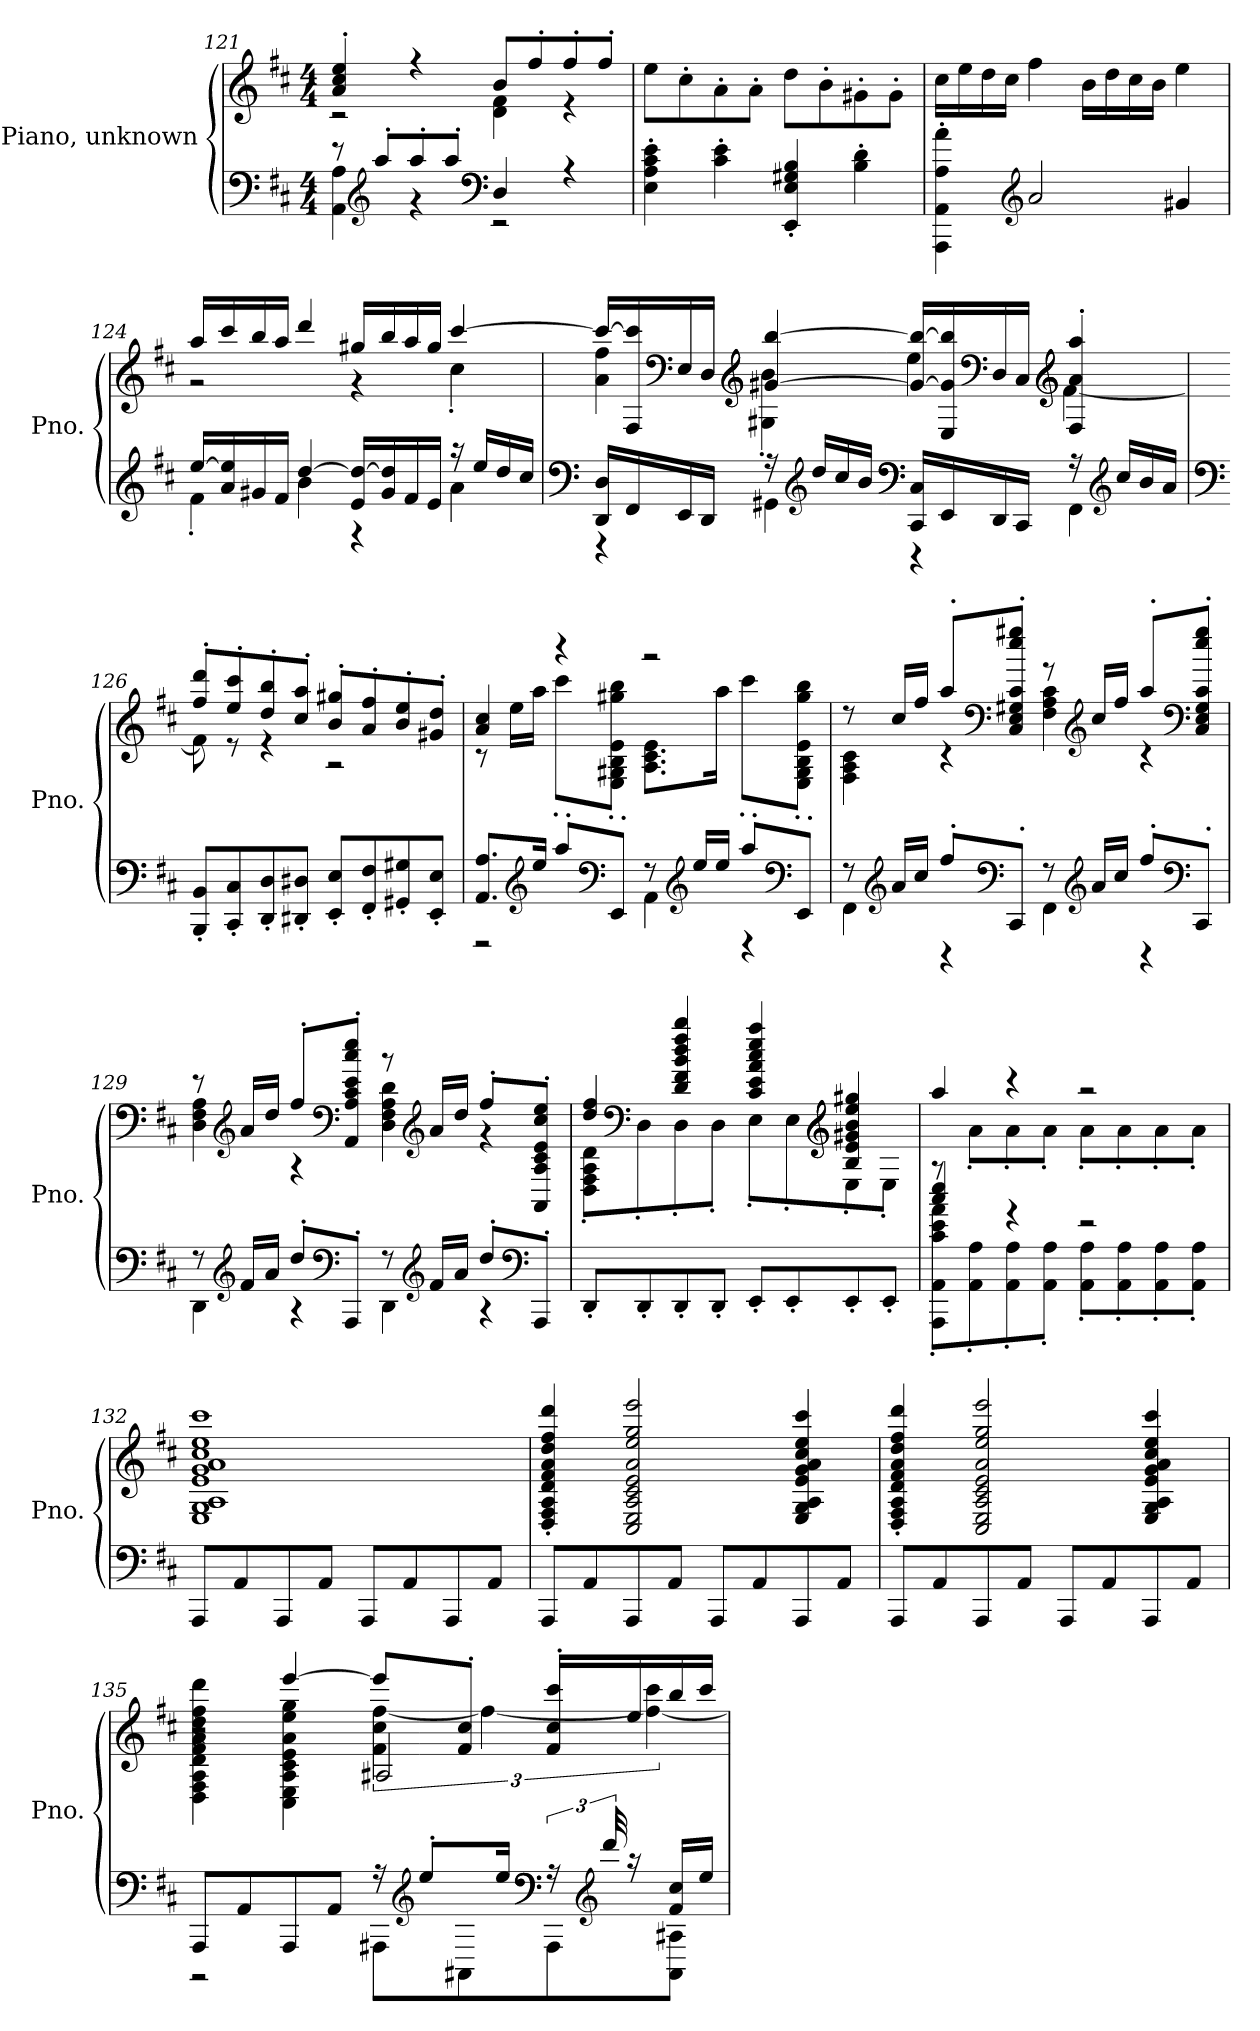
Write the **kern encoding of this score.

**kern	**kern
*part1	*part1
*staff2	*staff1
*I"Piano, unknown	*
*I'Pno.	*
*clefF4	*clefG2
*k[f#c#]	*k[f#c#]
*M4/4	*M4/4
=121	=121
*^	*^
8r	4AA\ 4A\	4a/' 4cc#/' 4ee/'	2r
*clefG2	*	*	*
8aa'/L	.	.	.
8aa'/	4r	4r	.
8aa'/J	.	.	.
*clefF4	*	*	*
4D/	2r	8b/L	4d\ 4f#\
.	.	8ff#'/	.
4r	.	8ff#'/	4r
.	.	8ff#'/J	.
*v	*v	*	*
*	*v	*v
=122	=122
4E\' 4A\' 4c#\' 4e\'	8ee\L
.	8cc#'\
4c#\' 4e\'	8a'\
.	8a'\J
4EE/' 4E/' 4G#X/' 4B/'	8dd\L
.	8b'\
4B\' 4d\'	8g#X'\
.	8g#'\J
!!LO:LB:g=z
=123	=123
4AAA\' 4AA\' 4A\' 4a\'	16cc#\LL
.	16ee\
.	16dd\
.	16cc#\JJ
*clefG2	*
2a/	4ff#\
.	16b\LL
.	16dd\
.	16cc#\
.	16b\JJ
4g#X/	4ee\
=124	=124
*^	*^
[16ee/LL	4f#'\	16aa/LL	2r
16a/ 16ee/]	.	16ccc#/	.
16g#X/	.	16bb/	.
16f#/JJ	.	16aa/JJ	.
[4dd/	4b\	4ddd/	.
16e/ 16dd/_LL	4r	16gg#X/LL	4r
16g#/ 16dd/]	.	16bb/	.
16f#/	.	16aa/	.
16e/JJ	.	16gg#/JJ	.
16r	4a\	[4ccc#/	4cc#'\
16ee/LL	.	.	.
16dd/	.	.	.
16cc#/JJ	.	.	.
!!LO:LB:g=z	!!
=125	=125	=125	=125
*clefF4	*	*	*
16DD/ 16D/LL	4r	16ccc#/LL_	4a\ 4ff#\
16FF#/	.	16F#/ 16ccc#/]	.
*	*	*clefF4	*
16EE/	.	16E/	.
16DD/JJ	.	16D/JJ	.
*	*	*clefG2	*
16r	4GG#X\	[4g#X/ [4bb/	4G#X\' 4b\'
*clefG2	*	*	*
16dd/LL	.	.	.
16cc#/	.	.	.
16b/JJ	.	.	.
*clefF4	*	*	*
16CC#/ 16C#/LL	4r	16g#/_ 16bb/_LL	4ee\
16EE/	.	16E/ 16g#/] 16bb/]	.
*	*	*clefF4	*
16DD/	.	16D/	.
16CC#/JJ	.	16C#/JJ	.
*	*	*clefG2	*
16r	4FF#\	4F#/' 4a/' 4aa/'	[4f#\
*clefG2	*	*	*
16cc#/LL	.	.	.
16b/	.	.	.
16a/JJ	.	.	.
*v	*v	*	*
=126	=126	=126
*clefF4	*	*
8BBB/' 8BB/'L	8ff#/' 8ddd/'L	8f#\]
8CC#/' 8C#/'	8ee/' 8ccc#/'	8r
8DD/' 8D/'	8dd/' 8bb/'	4r
8DD#X/' 8D#X/'J	8cc#/' 8aa/'J	.
8EE/' 8E/'L	8b/' 8gg#X/'L	2r
8FF#/' 8F#/'	8a/' 8ff#/'	.
8GG#X/' 8G#X/'	8b/' 8ee/'	.
8EE/' 8E/'J	8g#X/' 8dd/'J	.
!!LO:PB:g=z	!!
=127	=127	=127
*^	*	*
8.AA/ 8.A/L	2r	4a/ 4cc#/	8r
.	.	.	16ee\LL
*clefG2	*	*	*
16ee/Jk	.	.	16aa\JJ
8aa'/L	.	4r	8ccc#'\L
*clefF4	*	*	*
8EE'/J	.	.	8E\' 8G#X\' 8B\' 8e\' 8gg#X\' 8bb\'J
8r	4AA\	2r	8.A\ 8.c#\ 8.e\L
*clefG2	*	*	*
16ee/LL	.	.	.
16ee/JJ	.	.	16aa\Jk
8aa'/L	4r	.	8ccc#'\L
*clefF4	*	*	*
8EE'/J	.	.	8E\' 8G#\' 8B\' 8e\' 8gg#\' 8bb\'J
=128	=128	=128	=128
8r	4FF#\	8r	4F#\ 4A\ 4c#\
*clefG2	*	*	*
16a/LL	.	16cc#/LL	.
16cc#/JJ	.	16ff#/JJ	.
8ff#'/L	4r	8aa'/L	4r
*clefF4	*	*clefF4	*
8CC#'/J	.	8C#/' 8E/' 8G#X/' 8c#/' 8ee/' 8gg#X/'J	.
8r	4FF#\	8r	4F#\ 4A\ 4c#\
*clefG2	*	*clefG2	*
16a/LL	.	16cc#/LL	.
16cc#/JJ	.	16ff#/JJ	.
8ff#'/L	4r	8aa'/L	4r
*clefF4	*	*clefF4	*
8CC#'/J	.	8C#/' 8E/' 8G#/' 8c#/' 8ee/' 8gg#/'J	.
!!LO:LB:g=z	!!
=129	=129	=129	=129
8r	4DD\	8r	4D\ 4F#\ 4A\
*clefG2	*	*clefG2	*
16f#/LL	.	16a/LL	.
16a/JJ	.	16dd/JJ	.
8dd'/L	4r	8ff#'/L	4r
*clefF4	*	*clefF4	*
8AAA'/J	.	8AA/' 8A/' 8c#/' 8e/' 8cc#/' 8ee/'J	.
8r	4DD\	8r	4D\ 4F#\ 4A\ 4d\
*clefG2	*	*clefG2	*
16f#/LL	.	16a/LL	.
16a/JJ	.	16dd/JJ	.
8dd'/L	4r	8ff#'/L	4r
*clefF4	*	*	*
8AAA'/J	.	8AA/' 8A/' 8c#/' 8e/' 8cc#/' 8ee/'J	.
*v	*v	*	*
=130	=130	=130
8DD'/L	4dd/ 4ff#/	8D\' 8F#\' 8A\' 8d\'L
*	*clefF4	*
8DD'/	.	8D'\
8DD'/	4d/ 4f#/ 4b/ 4dd/ 4ff#/ 4bb/	8D'\
8DD'/J	.	8D'\J
8EE'/L	4c#/ 4e/ 4a/ 4cc#/ 4ee/ 4aa/	8E'\L
8EE'/	.	8E'\
*	*clefG2	*
8EE'/	4B/ 4e/ 4g#X/ 4b/ 4ee/ 4gg#X/	8E'\
8EE'/J	.	8E'\J
=131	=131	=131
*^	*	*
4cc#/ 4ee/	8AAA\' 8AA\' 8c#\' 8e\' 8a\'L	4aa/	8r
.	8AA\' 8A\'	.	8a'\L
4r	8AA\' 8A\'	4r	8a'\
.	8AA\' 8A\'J	.	8a'\J
2r	8AA\' 8A\'L	2r	8a'\L
.	8AA\' 8A\'	.	8a'\
.	8AA\' 8A\'	.	8a'\
.	8AA\' 8A\'J	.	8a'\J
*v	*v	*	*
*	*v	*v
!!LO:LB:g=z
=132	=132
8AAA/L	1E 1G 1A 1e 1g 1a 1cc# 1ee 1ccc#
8AA/	.
8AAA/	.
8AA/J	.
8AAA/L	.
8AA/	.
8AAA/	.
8AA/J	.
=133	=133
8AAA/L	4D/' 4F#/' 4A/' 4d/' 4f#/' 4a/' 4dd/' 4ff#/' 4ddd/'
8AA/	.
8AAA/	2C#/ 2E/ 2A/ 2c#/ 2e/ 2a/ 2ee/ 2gg/ 2eee/
8AA/J	.
8AAA/L	.
8AA/	.
8AAA/	4E/ 4G/ 4A/ 4e/ 4g/ 4a/ 4cc#/ 4ee/ 4ccc#/
8AA/J	.
=134	=134
8AAA/L	4D/' 4F#/' 4A/' 4d/' 4f#/' 4a/' 4dd/' 4ff#/' 4ddd/'
8AA/	.
8AAA/	2C#/ 2E/ 2A/ 2c#/ 2e/ 2a/ 2ee/ 2gg/ 2eee/
8AA/J	.
8AAA/L	.
8AA/	.
8AAA/	4E/ 4G/ 4A/ 4e/ 4g/ 4a/ 4cc#/ 4ee/ 4ccc#/
8AA/J	.
!!LO:LB:g=z
=135	=135
*^	*^
*	*	*	*^
8AAA/L	2r	4r	4D\ 4F#\ 4A\ 4d\ 4f#\ 4a\ 4dd\ 4ff#\ 4ddd\	2r
8AA/	.	.	.	.
8AAA/	.	[4eee/	4C#\ 4E\ 4A\ 4c#\ 4e\ 4a\ 4ee\ 4gg\	.
8AA/J	.	.	.	.
16r	8AAA#X\L	8eee/L]	6f#\ 6cc#\ [6ff#\	2A#X/
*clefG2	*	*	*	*
8ee'/L	.	.	.	.
.	8AA#X\	8f#/' 8cc#/'J	.	.
.	.	.	6ff#\_	.
16ee/Jk	.	.	.	.
*clefF4	*	*	*	*
24r	8AAA#\	16f#/' 16cc#/' 16ccc#/'LL	.	.
*clefG2	*	*	*	*
48ddd/	.	.	.	.
16r	.	16ee/	.	.
.	.	.	6ff#\_ 6ccc#\	.
16f#/ 16cc#/LL	8AA#\ 8A#X\J	16bb/	.	.
16ee/JJ	.	16ccc#/JJ	.	.
*v	*v	*	*	*
*	*v	*v	*v
=	=
*-	*-
